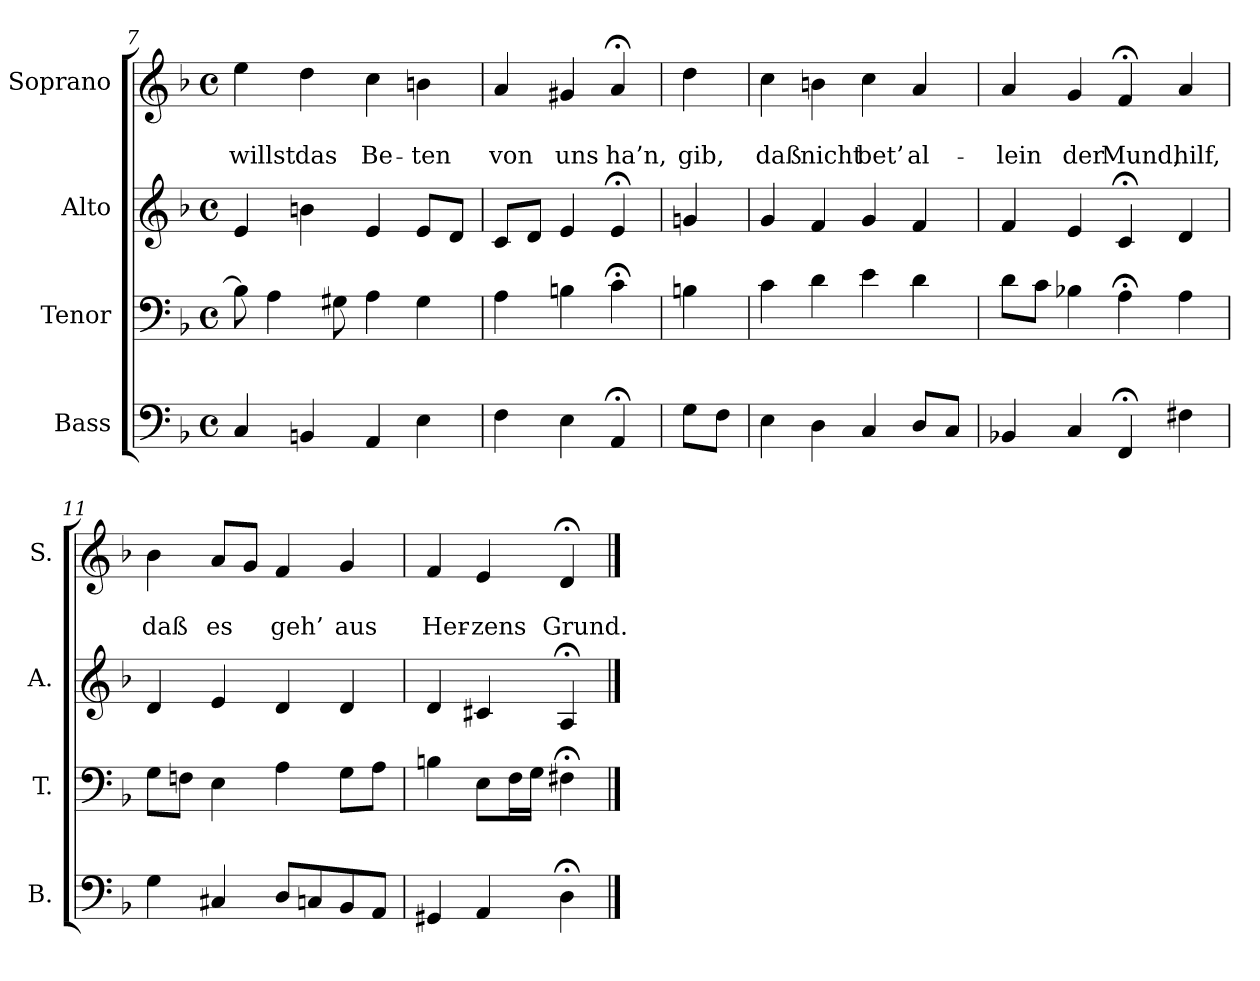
**kern	**kern	**kern	**kern	**text	**text
*part4	*part3	*part2	*part1	*part1	*part1
*staff4	*staff3	*staff2	*staff1	*staff1	*staff1
*I"Bass	*I"Tenor	*I"Alto	*I"Soprano	*	*
*I'B.	*I'T.	*I'A.	*I'S.	*	*
*clefF4	*clefF4	*clefG2	*clefG2	*	*
*k[b-]	*k[b-]	*k[b-]	*k[b-]	*	*
*d:	*d:	*d:	*d:	*	*
*M4/4	*M4/4	*M4/4	*M4/4	*	*
*met(c)	*met(c)	*met(c)	*met(c)	*	*
=7	=7	=7	=7	=7	=7
4C/	8B\]	4e/	4ee\	.	willst
.	4A\	.	.	.	.
4BBn/	.	4bn\	4dd\	.	das
.	8G#X\	.	.	.	.
4AA/	4A\	4e/	4cc\	.	Be-
4E\	4G#\	8e/L	4bn\	.	-ten
.	.	8d/J	.	.	.
=8	=8	=8	=8	=8	=8
4F\	4A\	8c/L	4a/	.	von
.	.	8d/J	.	.	.
4E\	4Bn\	4e/	4g#X/	.	uns
4AA;</	4c;<\	4e;</	4a;</	.	ha’n,
!!LO:PB:g=z
=8a	=8a	=8a	=8a	=8a	=8a
8G\L	4Bn\	4gn/	4dd\	.	gib,
8F\J	.	.	.	.	.
=9	=9	=9	=9	=9	=9
4E\	4c\	4g/	4cc\	.	daß
4D\	4d\	4f/	4bn\	.	nicht
4C/	4e\	4g/	4cc\	.	bet’
8D/L	4d\	4f/	4a/	.	al-
8C/J	.	.	.	.	.
=10	=10	=10	=10	=10	=10
4BB-X/	8d\L	4f/	4a/	.	-lein
.	8c\J	.	.	.	.
4C/	4B-X\	4e/	4g/	.	der
4FF;</	4A;<\	4c;</	4f;</	.	Mund,
4F#X\	4A\	4d/	4a/	.	hilf,
=11	=11	=11	=11	=11	=11
4G\	8G\L	4d/	4b-\	.	daß
.	8Fn\J	.	.	.	.
4C#X/	4E\	4e/	8a/L	.	es
.	.	.	8g/J	.	.
8D/L	4A\	4d/	4f/	.	geh’
8Cn/	.	.	.	.	.
8BB-/	8G\L	4d/	4g/	.	aus
8AA/J	8A\J	.	.	.	.
=12	=12	=12	=12	=12	=12
4GG#X/	4Bn\	4d/	4f/	.	Her-
4AA/	8E\L	4c#X/	4e/	.	-zens
.	16F\L	.	.	.	.
.	16G\JJ	.	.	.	.
4D;<\	4F#X;<\	4A;</	4d;</	.	Grund.
==	==	==	==	==	==
*-	*-	*-	*-	*-	*-
